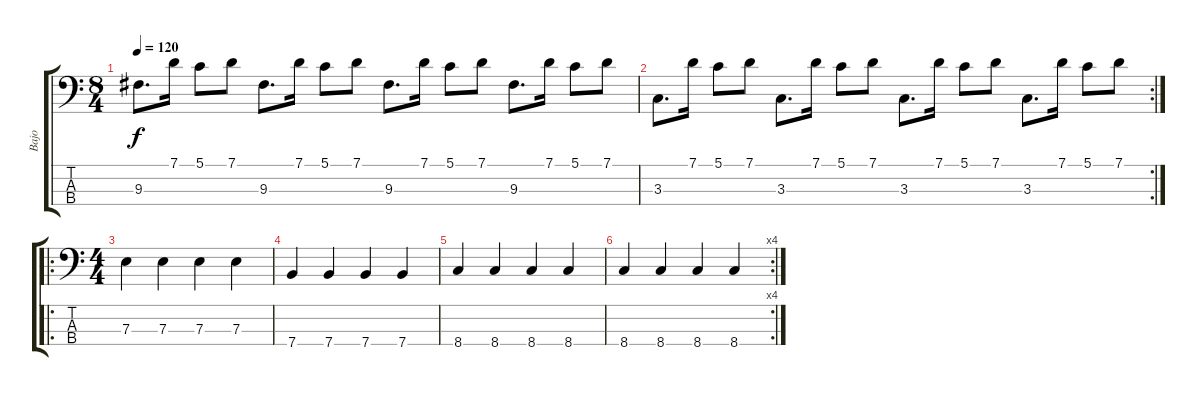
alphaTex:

\track ("Bajo" "Bajo") {instrument electricbassfinger}
\staff {score tabs}
\tuning (G2 D2 A1 E1) {hide}
\ts (8 4)
\tempo 120
\clef f4
\ks c
9.3.8{d dy f} 7.1.16 5.1.8 7.1.8 9.3.8{d} 7.1.16 5.1.8 7.1.8 9.3.8{d} 7.1.16 5.1.8 7.1.8 9.3.8{d} 7.1.16 5.1.8 7.1.8 |
\rc 2
3.3.8{d} 7.1.16 5.1.8 7.1.8 3.3.8{d} 7.1.16 5.1.8 7.1.8 3.3.8{d} 7.1.16 5.1.8 7.1.8 3.3.8{d} 7.1.16 5.1.8 7.1.8 |
\ro
\ts (4 4)
7.3.4 7.3.4 7.3.4 7.3.4 |
7.4.4 7.4.4 7.4.4 7.4.4 |
8.4.4 8.4.4 8.4.4 8.4.4 |
\rc 4
8.4.4 8.4.4 8.4.4 8.4.4
